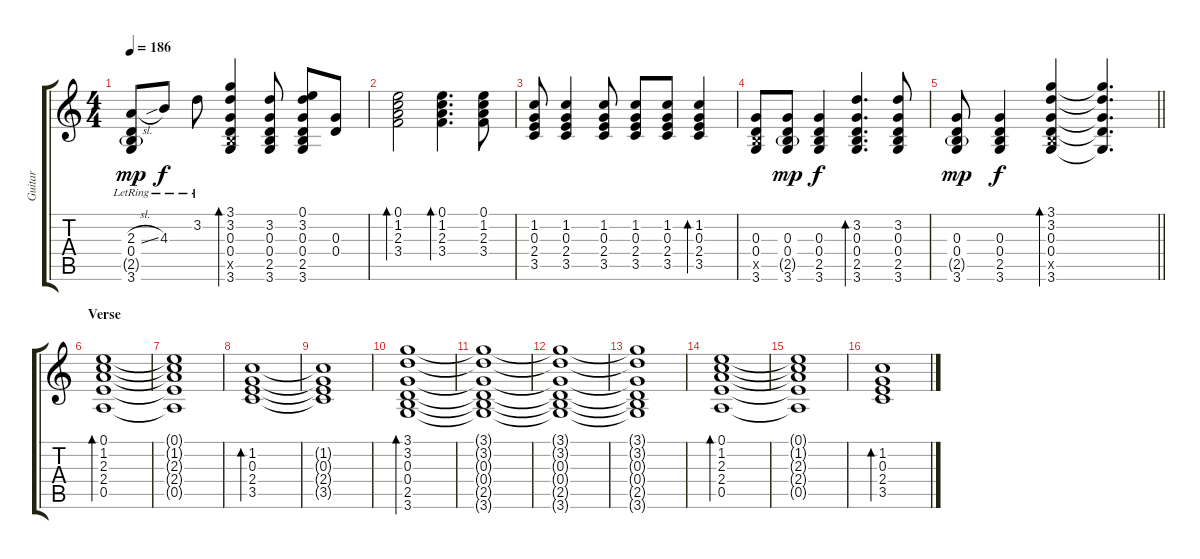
\track ("Guitar" "Guitar") {instrument acousticguitarsteel}
\staff {score tabs}
\tuning (E4 B3 G3 D3 A2 E2) {hide}
\ts (4 4)
\tempo 186
\clef g2
\ks c
(2.3{sl lr} 0.4{lr} 2.5{g lr} 3.6{lr}).8{dy mp} 4.3{lr}.8{dy f} 3.2{lr}.8 (3.1 3.2 0.3 0.4 2.5{x} 3.6).4{bd 60} (3.2 0.3 0.4 2.5 3.6).8 (0.1 3.2 0.3 0.4 2.5 3.6).8 (0.3 0.4).8 |
(0.1 1.2 2.3 3.4).2{bd 60} (0.1 1.2 2.3 3.4).4{d bd 60} (0.1 1.2 2.3 3.4).8 |
(1.2 0.3 2.4 3.5).8 (1.2 0.3 2.4 3.5).4 (1.2 0.3 2.4 3.5).8 (1.2 0.3 2.4 3.5).8 (1.2 0.3 2.4 3.5).8 (1.2 0.3 2.4 3.5).4{bd 60} |
(0.3 0.4 2.5{x} 3.6).8 (0.3 0.4 2.5{g} 3.6).8{dy mp} (0.3 0.4 2.5 3.6).4{dy f} (3.2 0.3 0.4 2.5 3.6).4{d bd 120} (3.2 0.3 0.4 2.5 3.6).8 |
\barLineRight lightlight
(0.3 0.4 2.5{g} 3.6).8{dy mp} (0.3 0.4 2.5 3.6).4{dy f} (3.1 3.2 0.3 0.4 2.5{x} 3.6).4{bd 60} (3.1{t} 3.2{t} 0.3{t} 0.4{t} 3.6{t}).4{d} |
\section ("" "Verse")
(0.1 1.2 2.3 2.4 0.5).1{bd 120} |
(0.1{t} 1.2{t} 2.3{t} 2.4{t} 0.5{t}).1 |
(1.2 0.3 2.4 3.5).1{bd 120} |
(1.2{t} 0.3{t} 2.4{t} 3.5{t}).1 |
(3.1 3.2 0.3 0.4 2.5 3.6).1{bd 120} |
(3.1{t} 3.2{t} 0.3{t} 0.4{t} 2.5{t} 3.6{t}).1 |
(3.1{t} 3.2{t} 0.3{t} 0.4{t} 2.5{t} 3.6{t}).1 |
(3.1{t} 3.2{t} 0.3{t} 0.4{t} 2.5{t} 3.6{t}).1 |
(0.1 1.2 2.3 2.4 0.5).1{bd 120} |
(0.1{t} 1.2{t} 2.3{t} 2.4{t} 0.5{t}).1 |
(1.2 0.3 2.4 3.5).1{bd 120}
